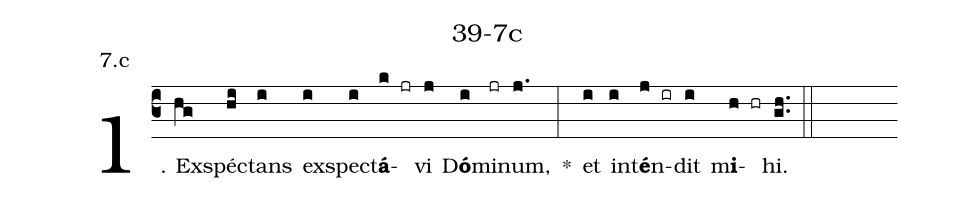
name: 39-7c;
annotation: 7.c;
%%
(c3)1. Ex(hg)spéc(hi)tans(i) ex(i)spec(i)t<b>á</b>(k jr)vi(j) D<b>ó</b>(i)mi(jr)num,(j.) *(:) et(i) in(i)t<b>é</b>n(j ir)dit(i) m<b>i</b>(h hr)hi.(gh..) (::)
